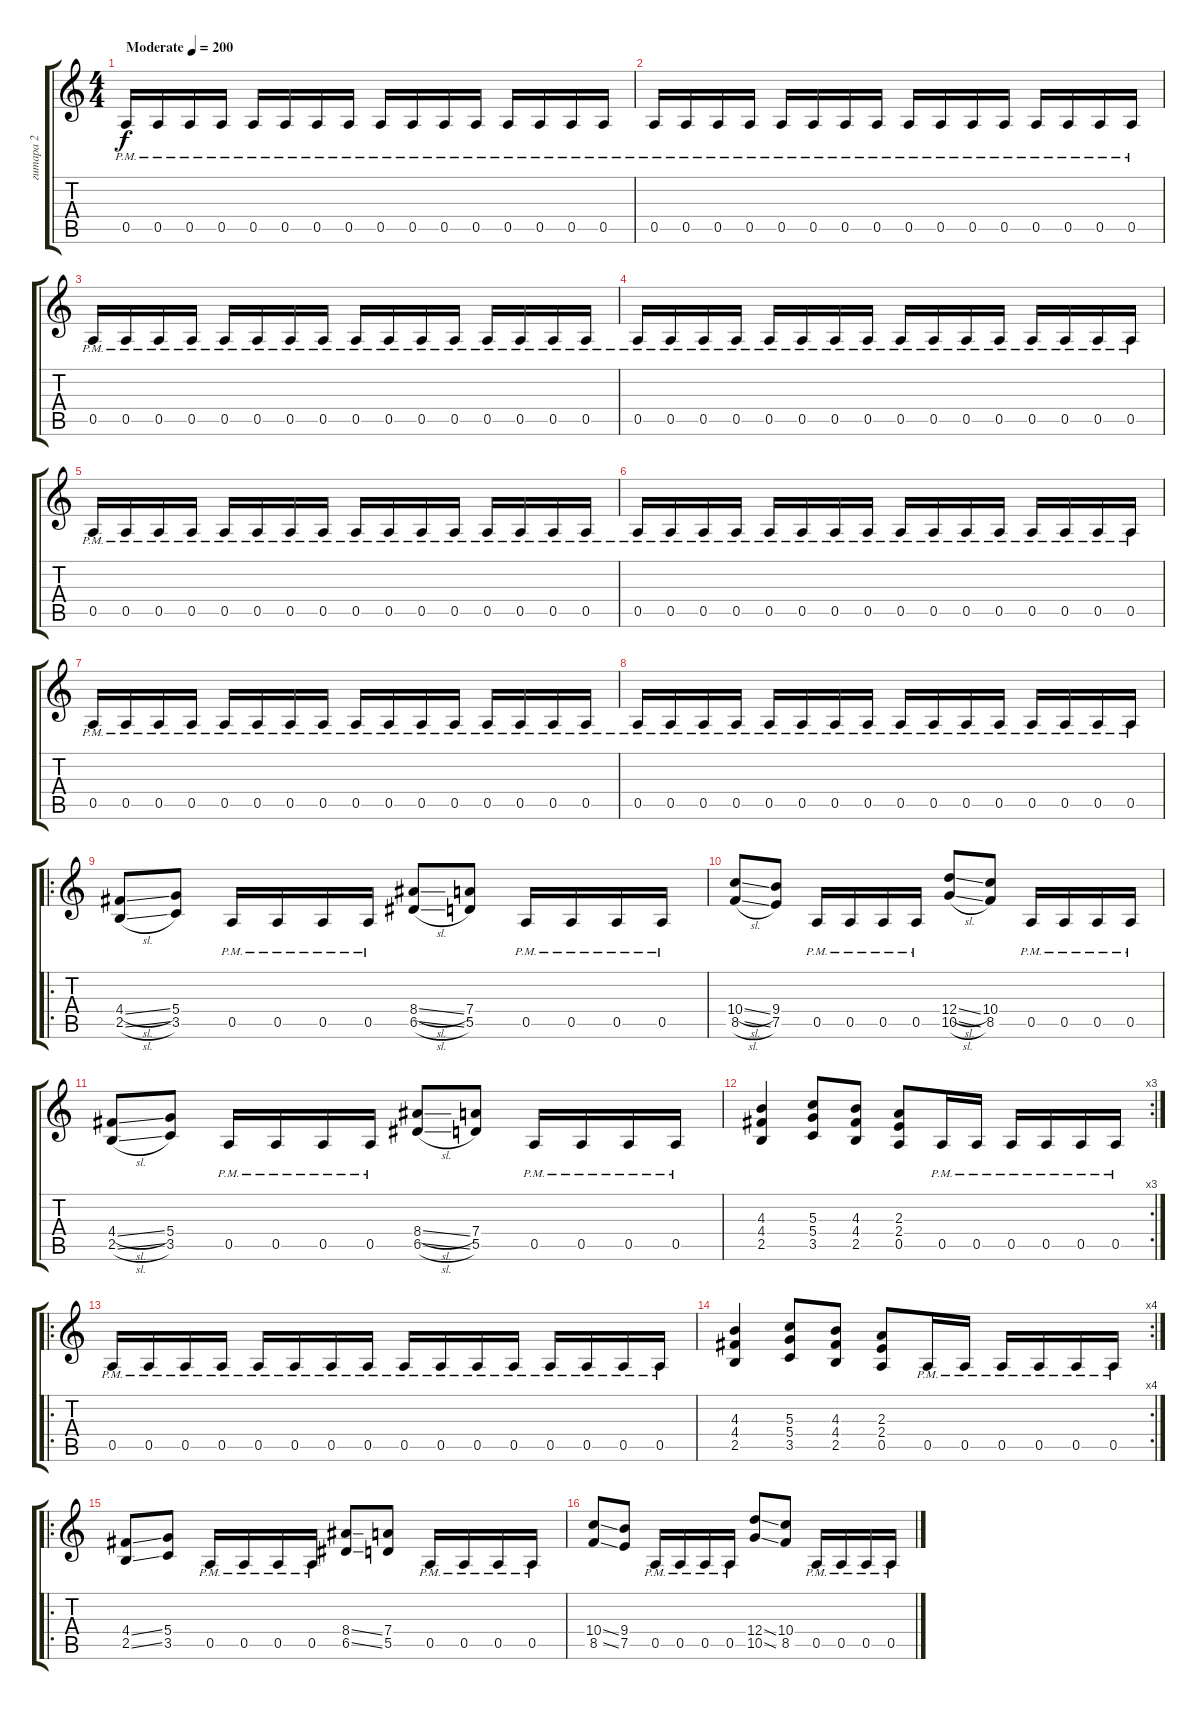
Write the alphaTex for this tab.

\track ("гитара 2" "гитара 2") {instrument distortionguitar}
\staff {score tabs}
\tuning (E4 B3 G3 D3 A2 E2) {hide}
\ts (4 4)
\tempo (200 "Moderate")
\clef g2
\ks c
0.5{pm}.16{dy f instrument distortionguitar} 0.5{pm}.16 0.5{pm}.16 0.5{pm}.16 0.5{pm}.16 0.5{pm}.16 0.5{pm}.16 0.5{pm}.16 0.5{pm}.16 0.5{pm}.16 0.5{pm}.16 0.5{pm}.16 0.5{pm}.16 0.5{pm}.16 0.5{pm}.16 0.5{pm}.16 |
0.5{pm}.16 0.5{pm}.16 0.5{pm}.16 0.5{pm}.16 0.5{pm}.16 0.5{pm}.16 0.5{pm}.16 0.5{pm}.16 0.5{pm}.16 0.5{pm}.16 0.5{pm}.16 0.5{pm}.16 0.5{pm}.16 0.5{pm}.16 0.5{pm}.16 0.5{pm}.16 |
0.5{pm}.16 0.5{pm}.16 0.5{pm}.16 0.5{pm}.16 0.5{pm}.16 0.5{pm}.16 0.5{pm}.16 0.5{pm}.16 0.5{pm}.16 0.5{pm}.16 0.5{pm}.16 0.5{pm}.16 0.5{pm}.16 0.5{pm}.16 0.5{pm}.16 0.5{pm}.16 |
0.5{pm}.16 0.5{pm}.16 0.5{pm}.16 0.5{pm}.16 0.5{pm}.16 0.5{pm}.16 0.5{pm}.16 0.5{pm}.16 0.5{pm}.16 0.5{pm}.16 0.5{pm}.16 0.5{pm}.16 0.5{pm}.16 0.5{pm}.16 0.5{pm}.16 0.5{pm}.16 |
0.5{pm}.16 0.5{pm}.16 0.5{pm}.16 0.5{pm}.16 0.5{pm}.16 0.5{pm}.16 0.5{pm}.16 0.5{pm}.16 0.5{pm}.16 0.5{pm}.16 0.5{pm}.16 0.5{pm}.16 0.5{pm}.16 0.5{pm}.16 0.5{pm}.16 0.5{pm}.16 |
0.5{pm}.16 0.5{pm}.16 0.5{pm}.16 0.5{pm}.16 0.5{pm}.16 0.5{pm}.16 0.5{pm}.16 0.5{pm}.16 0.5{pm}.16 0.5{pm}.16 0.5{pm}.16 0.5{pm}.16 0.5{pm}.16 0.5{pm}.16 0.5{pm}.16 0.5{pm}.16 |
0.5{pm}.16 0.5{pm}.16 0.5{pm}.16 0.5{pm}.16 0.5{pm}.16 0.5{pm}.16 0.5{pm}.16 0.5{pm}.16 0.5{pm}.16 0.5{pm}.16 0.5{pm}.16 0.5{pm}.16 0.5{pm}.16 0.5{pm}.16 0.5{pm}.16 0.5{pm}.16 |
0.5{pm}.16 0.5{pm}.16 0.5{pm}.16 0.5{pm}.16 0.5{pm}.16 0.5{pm}.16 0.5{pm}.16 0.5{pm}.16 0.5{pm}.16 0.5{pm}.16 0.5{pm}.16 0.5{pm}.16 0.5{pm}.16 0.5{pm}.16 0.5{pm}.16 0.5{pm}.16 |
\ro
(4.4{sl} 2.5{sl}).8 (5.4 3.5).8 0.5{pm}.16 0.5{pm}.16 0.5{pm}.16 0.5{pm}.16 (8.4{sl} 6.5{sl}).8 (7.4 5.5).8 0.5{pm}.16 0.5{pm}.16 0.5{pm}.16 0.5{pm}.16 |
(10.4{sl} 8.5{sl}).8 (9.4 7.5).8 0.5{pm}.16 0.5{pm}.16 0.5{pm}.16 0.5{pm}.16 (12.4{sl} 10.5{sl}).8 (10.4 8.5).8 0.5{pm}.16 0.5{pm}.16 0.5{pm}.16 0.5{pm}.16 |
(4.4{sl} 2.5{sl}).8 (5.4 3.5).8 0.5{pm}.16 0.5{pm}.16 0.5{pm}.16 0.5{pm}.16 (8.4{sl} 6.5{sl}).8 (7.4 5.5).8 0.5{pm}.16 0.5{pm}.16 0.5{pm}.16 0.5{pm}.16 |
\rc 3
(4.3 4.4 2.5).4 (5.3 5.4 3.5).8 (4.3 4.4 2.5).8 (2.3 2.4 0.5).8 0.5{pm}.16 0.5{pm}.16 0.5{pm}.16 0.5{pm}.16 0.5{pm}.16 0.5{pm}.16 |
\ro
0.5{pm}.16 0.5{pm}.16 0.5{pm}.16 0.5{pm}.16 0.5{pm}.16 0.5{pm}.16 0.5{pm}.16 0.5{pm}.16 0.5{pm}.16 0.5{pm}.16 0.5{pm}.16 0.5{pm}.16 0.5{pm}.16 0.5{pm}.16 0.5{pm}.16 0.5{pm}.16 |
\rc 4
(4.3 4.4 2.5).4 (5.3 5.4 3.5).8 (4.3 4.4 2.5).8 (2.3 2.4 0.5).8 0.5{pm}.16 0.5{pm}.16 0.5{pm}.16 0.5{pm}.16 0.5{pm}.16 0.5{pm}.16 |
\ro
(4.4{ss} 2.5{ss}).8 (5.4 3.5).8 0.5{pm}.16 0.5{pm}.16 0.5{pm}.16 0.5{pm}.16 (8.4{ss} 6.5{ss}).8 (7.4 5.5).8 0.5{pm}.16 0.5{pm}.16 0.5{pm}.16 0.5{pm}.16 |
(10.4{ss} 8.5{ss}).8 (9.4 7.5).8 0.5{pm}.16 0.5{pm}.16 0.5{pm}.16 0.5{pm}.16 (12.4{ss} 10.5{ss}).8 (10.4 8.5).8 0.5{pm}.16 0.5{pm}.16 0.5{pm}.16 0.5{pm}.16
